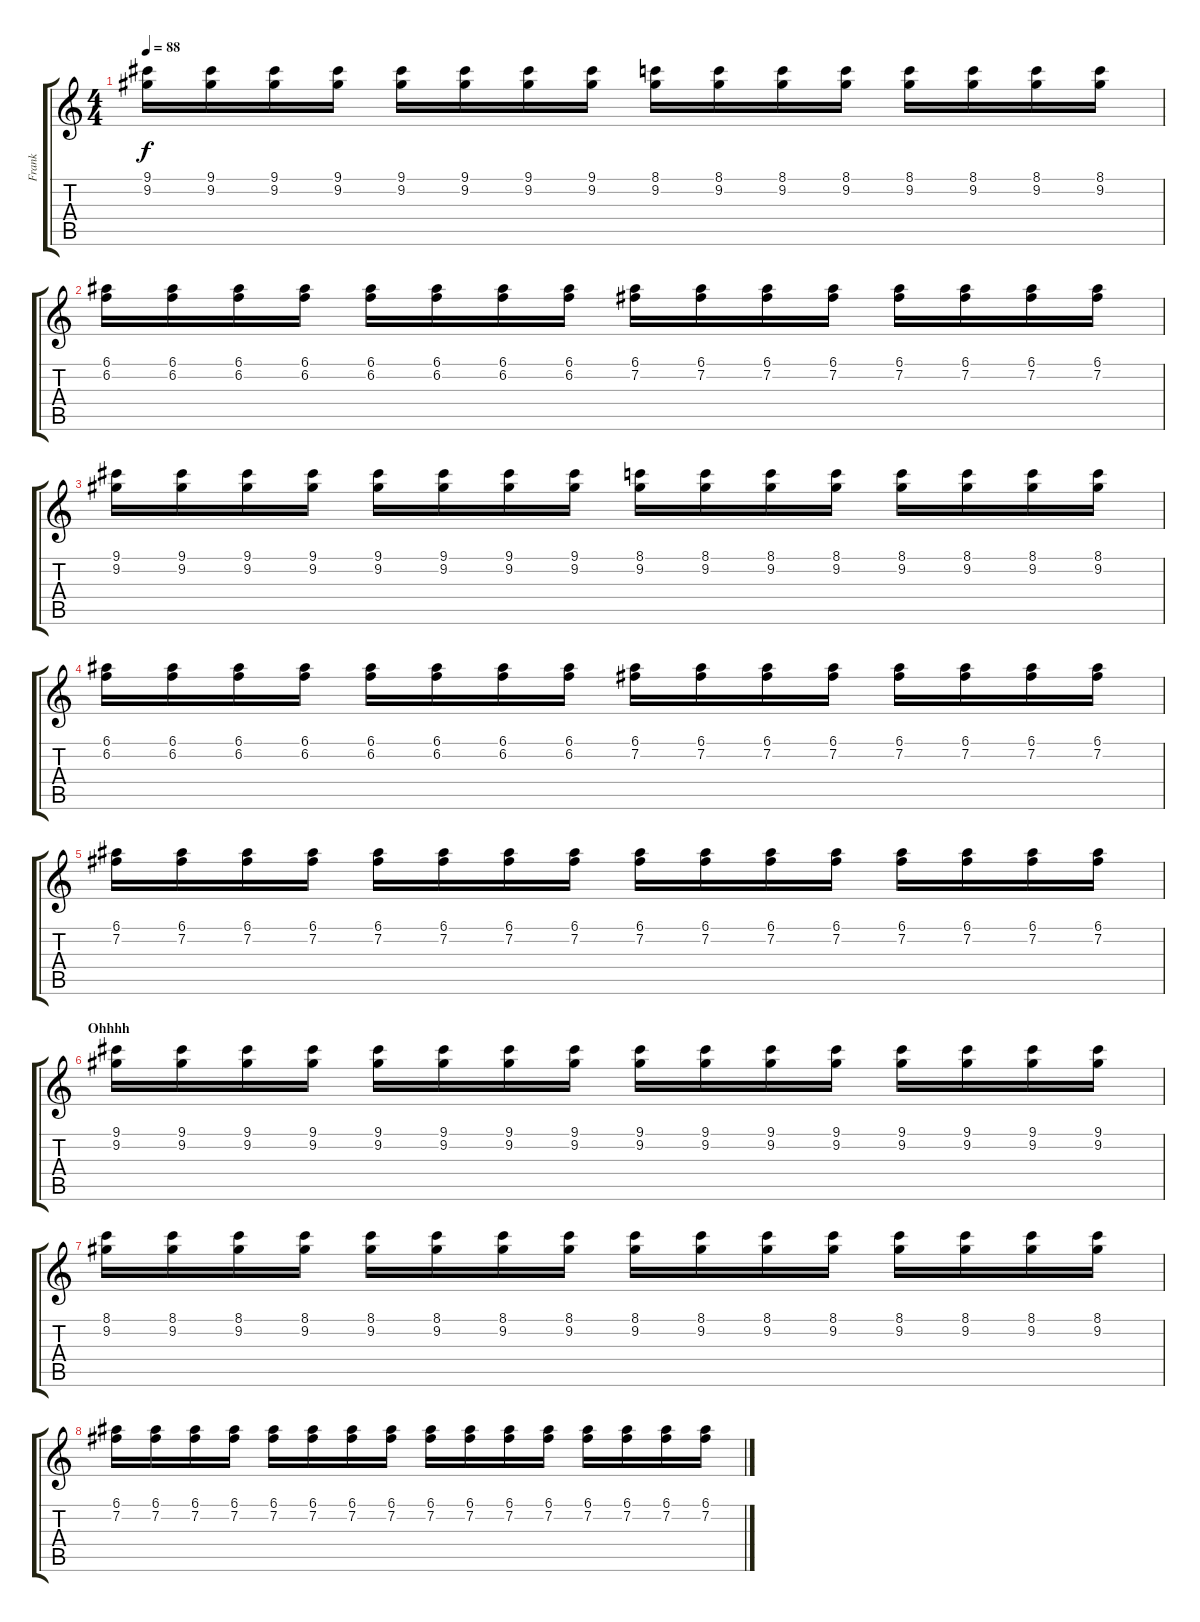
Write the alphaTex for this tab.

\track ("Frank" "Frank") {instrument acousticguitarsteel}
\staff {score tabs}
\tuning (E4 B3 G3 D3 A2 E2) {hide}
\ts (4 4)
\tempo 88
\clef g2
\ks c
(9.1 9.2).16{dy f instrument acousticguitarsteel} (9.1 9.2).16 (9.1 9.2).16 (9.1 9.2).16 (9.1 9.2).16 (9.1 9.2).16 (9.1 9.2).16 (9.1 9.2).16 (8.1 9.2).16 (8.1 9.2).16 (8.1 9.2).16 (8.1 9.2).16 (8.1 9.2).16 (8.1 9.2).16 (8.1 9.2).16 (8.1 9.2).16 |
(6.1 6.2).16 (6.1 6.2).16 (6.1 6.2).16 (6.1 6.2).16 (6.1 6.2).16 (6.1 6.2).16 (6.1 6.2).16 (6.1 6.2).16 (6.1 7.2).16 (6.1 7.2).16 (6.1 7.2).16 (6.1 7.2).16 (6.1 7.2).16 (6.1 7.2).16 (6.1 7.2).16 (6.1 7.2).16 |
(9.1 9.2).16 (9.1 9.2).16 (9.1 9.2).16 (9.1 9.2).16 (9.1 9.2).16 (9.1 9.2).16 (9.1 9.2).16 (9.1 9.2).16 (8.1 9.2).16 (8.1 9.2).16 (8.1 9.2).16 (8.1 9.2).16 (8.1 9.2).16 (8.1 9.2).16 (8.1 9.2).16 (8.1 9.2).16 |
(6.1 6.2).16 (6.1 6.2).16 (6.1 6.2).16 (6.1 6.2).16 (6.1 6.2).16 (6.1 6.2).16 (6.1 6.2).16 (6.1 6.2).16 (6.1 7.2).16 (6.1 7.2).16 (6.1 7.2).16 (6.1 7.2).16 (6.1 7.2).16 (6.1 7.2).16 (6.1 7.2).16 (6.1 7.2).16 |
(6.1 7.2).16 (6.1 7.2).16 (6.1 7.2).16 (6.1 7.2).16 (6.1 7.2).16 (6.1 7.2).16 (6.1 7.2).16 (6.1 7.2).16 (6.1 7.2).16 (6.1 7.2).16 (6.1 7.2).16 (6.1 7.2).16 (6.1 7.2).16 (6.1 7.2).16 (6.1 7.2).16 (6.1 7.2).16 |
\section ("" "Ohhhh")
(9.1 9.2).16 (9.1 9.2).16 (9.1 9.2).16 (9.1 9.2).16 (9.1 9.2).16 (9.1 9.2).16 (9.1 9.2).16 (9.1 9.2).16 (9.1 9.2).16 (9.1 9.2).16 (9.1 9.2).16 (9.1 9.2).16 (9.1 9.2).16 (9.1 9.2).16 (9.1 9.2).16 (9.1 9.2).16 |
(8.1 9.2).16 (8.1 9.2).16 (8.1 9.2).16 (8.1 9.2).16 (8.1 9.2).16 (8.1 9.2).16 (8.1 9.2).16 (8.1 9.2).16 (8.1 9.2).16 (8.1 9.2).16 (8.1 9.2).16 (8.1 9.2).16 (8.1 9.2).16 (8.1 9.2).16 (8.1 9.2).16 (8.1 9.2).16 |
(6.1 7.2).16 (6.1 7.2).16 (6.1 7.2).16 (6.1 7.2).16 (6.1 7.2).16 (6.1 7.2).16 (6.1 7.2).16 (6.1 7.2).16 (6.1 7.2).16 (6.1 7.2).16 (6.1 7.2).16 (6.1 7.2).16 (6.1 7.2).16 (6.1 7.2).16 (6.1 7.2).16 (6.1 7.2).16
